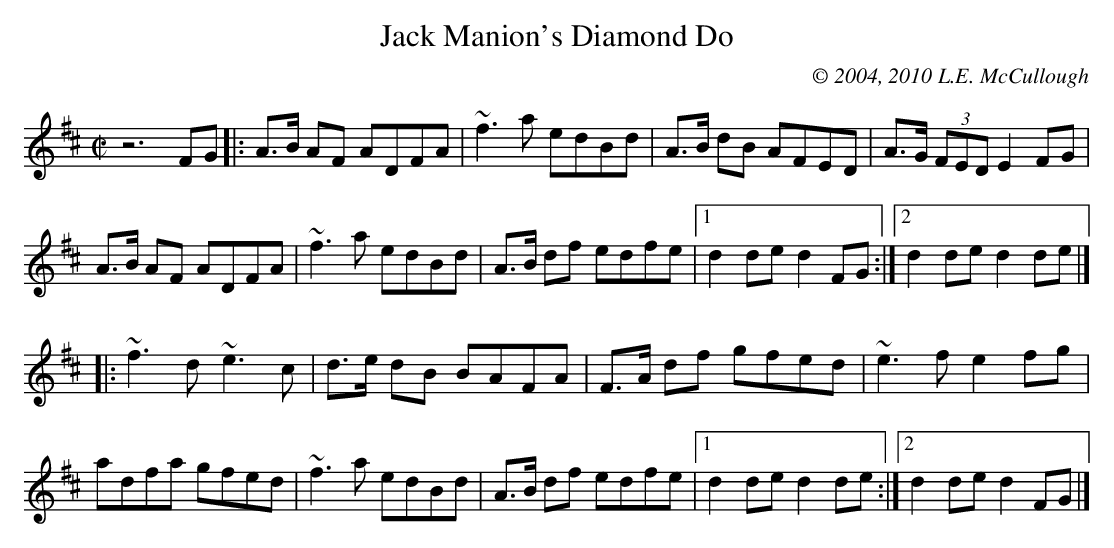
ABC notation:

X:1
T:Jack Manion's Diamond Do
C:© 2004, 2010 L.E. McCullough
M:C|
L:1/8
K:D
z6FG|:A>B AF ADFA|~f3a edBd|A>B dB AFED|A>G (3FED E2FG|
A>B AF ADFA|~f3a edBd|A>B df edfe|1 d2de d2FG:|2 d2de d2de|]
|:~f3d ~e3c|d>e dB BAFA|F>A df gfed|~e3f e2fg|
adfa gfed|~f3a edBd|A>B df edfe|1 d2de d2de:|2 d2de d2FG|]
